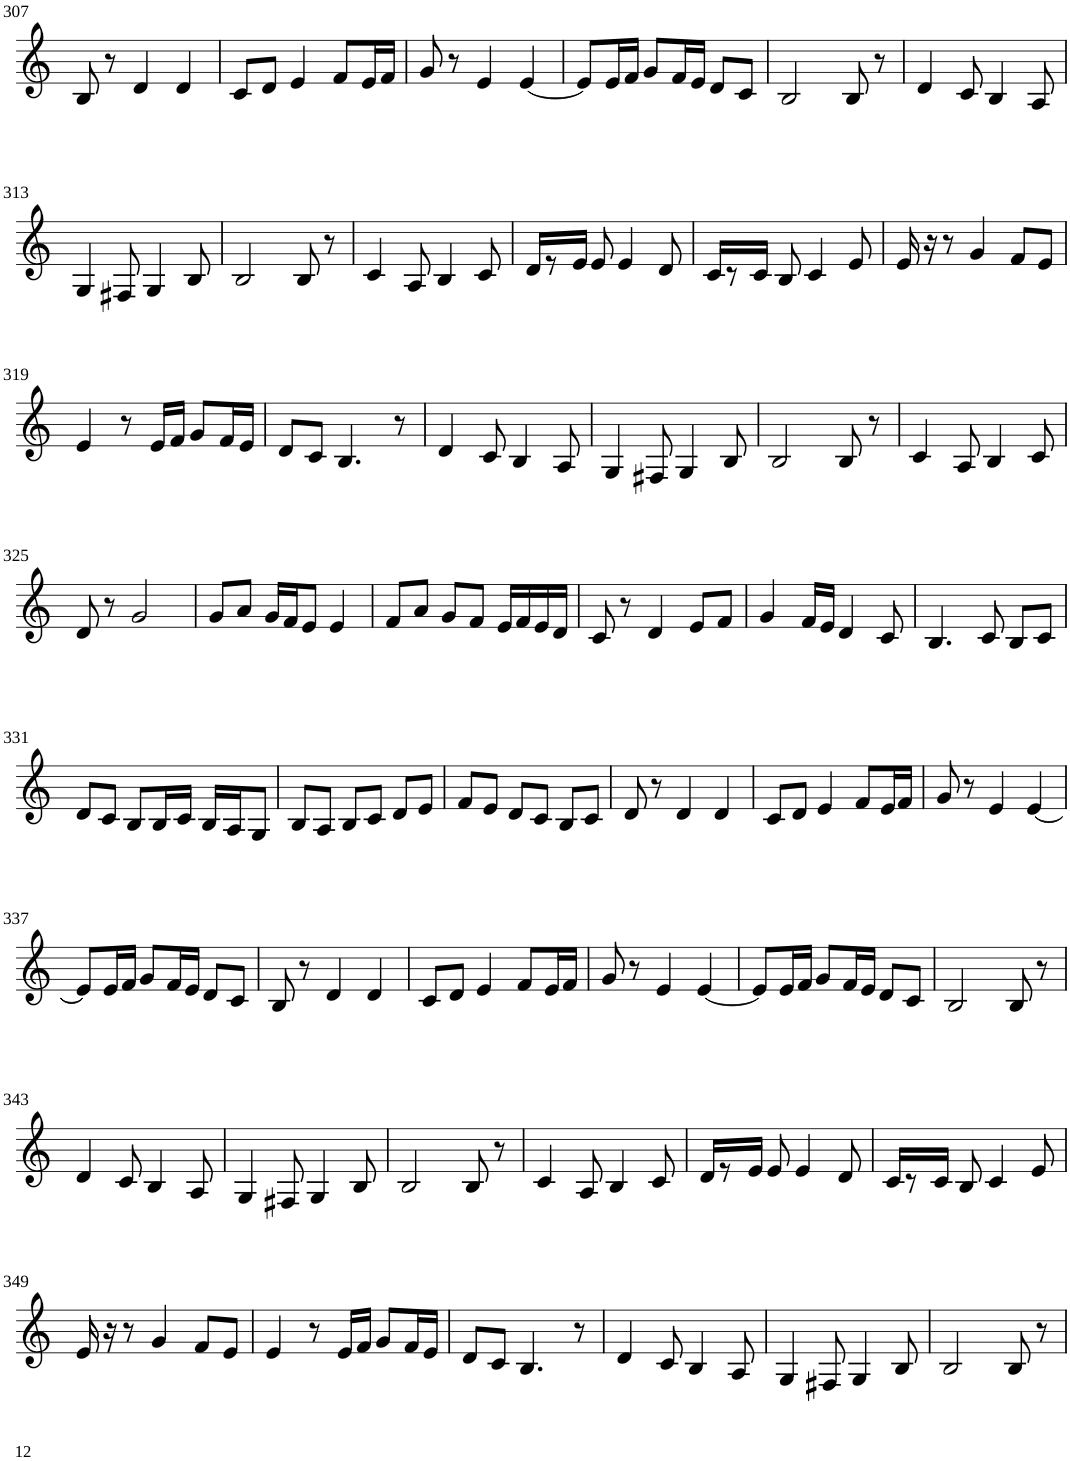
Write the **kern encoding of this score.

**kern
*part1
*staff1
*I"Violin
!!LO:PB:g=z
*clefG2
*k[]
*M3/4
=307
8B/
8r
4d/
4d/
=308
8c/L
8d/J
4e/
8f/L
16e/L
16f/JJ
=309
8g/
8r
4e/
[4e/
=310
8e/L]
16e/L
16f/JJ
8g/L
16f/L
16e/JJ
8d/L
8c/J
=311
2B/
8B/
8r
=312
4d/
8c/
4B/
8A/
!!LO:LB:g=z
=313
4G/
8F#X/
4G/
8B/
=314
2B/
8B/
8r
=315
4c/
8A/
4B/
8c/
=316
16d/KL
8r
16e/Jk
8e/
4e/
8d/
=317
16c/KL
8r
16c/Jk
8B/
4c/
8e/
=318
16e/
16r
8r
4g/
8f/L
8e/J
!!LO:LB:g=z
=319
4e/
8r
16e/LL
16f/JJ
8g/L
16f/L
16e/JJ
=320
8d/L
8c/J
4.B/
8r
=321
4d/
8c/
4B/
8A/
=322
4G/
8F#X/
4G/
8B/
=323
2B/
8B/
8r
=324
4c/
8A/
4B/
8c/
!!LO:LB:g=z
=325
8d/
8r
2g/
=326
8g/L
8a/J
16g/LL
16f/J
8e/J
4e/
=327
8f/L
8a/J
8g/L
8f/J
16e/LL
16f/
16e/
16d/JJ
=328
8c/
8r
4d/
8e/L
8f/J
=329
4g/
16f/LL
16e/JJ
4d/
8c/
=330
4.B/
8c/
8B/L
8c/J
!!LO:LB:g=z
=331
8d/L
8c/J
8B/L
16B/L
16c/JJ
16B/LL
16A/J
8G/J
=332
8B/L
8A/J
8B/L
8c/J
8d/L
8e/J
=333
8f/L
8e/J
8d/L
8c/J
8B/L
8c/J
=334
8d/
8r
4d/
4d/
=335
8c/L
8d/J
4e/
8f/L
16e/L
16f/JJ
=336
8g/
8r
4e/
[4e/
!!LO:LB:g=z
=337
8e/L]
16e/L
16f/JJ
8g/L
16f/L
16e/JJ
8d/L
8c/J
=338
8B/
8r
4d/
4d/
=339
8c/L
8d/J
4e/
8f/L
16e/L
16f/JJ
=340
8g/
8r
4e/
[4e/
=341
8e/L]
16e/L
16f/JJ
8g/L
16f/L
16e/JJ
8d/L
8c/J
=342
2B/
8B/
8r
!!LO:LB:g=z
=343
4d/
8c/
4B/
8A/
=344
4G/
8F#X/
4G/
8B/
=345
2B/
8B/
8r
=346
4c/
8A/
4B/
8c/
=347
16d/KL
8r
16e/Jk
8e/
4e/
8d/
=348
16c/KL
8r
16c/Jk
8B/
4c/
8e/
!!LO:LB:g=z
=349
16e/
16r
8r
4g/
8f/L
8e/J
=350
4e/
8r
16e/LL
16f/JJ
8g/L
16f/L
16e/JJ
=351
8d/L
8c/J
4.B/
8r
=352
4d/
8c/
4B/
8A/
=353
4G/
8F#X/
4G/
8B/
=354
2B/
8B/
8r
=
*-
